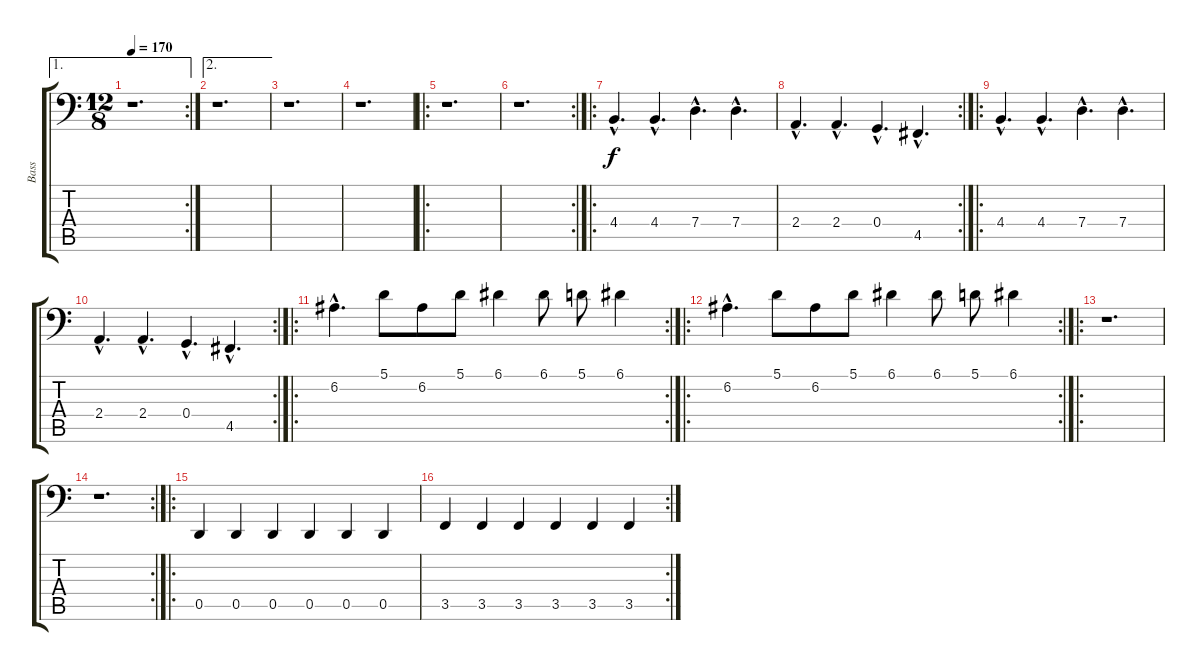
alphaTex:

\track ("Bass" "Bass") {instrument electricbasspick}
\staff {score tabs}
\tuning (A2 E2 C2 G1 D1 A0) {hide}
\ae 1
\rc 2
\ts (12 8)
\tempo 170
\clef f4
\ks c
r.1{d dy f} |
\ae 2
r.1{d} |
r.1{d} |
r.1{d} |
\ro
r.1{d} |
\rc 2
r.1{d} |
\ro
4.4{hac}.4{d} 4.4{hac}.4{d} 7.4{hac}.4{d} 7.4{hac}.4{d} |
\rc 2
2.4{hac}.4{d} 2.4{hac}.4{d} 0.4{hac}.4{d} 4.5{hac}.4{d} |
\ro
4.4{hac}.4{d} 4.4{hac}.4{d} 7.4{hac}.4{d} 7.4{hac}.4{d} |
\rc 2
2.4{hac}.4{d} 2.4{hac}.4{d} 0.4{hac}.4{d} 4.5{hac}.4{d} |
\ro
\rc 2
6.2{hac}.4{d} 5.1.8 6.2.8 5.1.8 6.1.4 6.1.8 5.1.8 6.1.4 |
\ro
\rc 2
6.2{hac}.4{d} 5.1.8 6.2.8 5.1.8 6.1.4 6.1.8 5.1.8 6.1.4 |
\ro
r.1{d} |
\rc 2
r.1{d} |
\ro
0.5.4 0.5.4 0.5.4 0.5.4 0.5.4 0.5.4 |
\rc 2
3.5.4 3.5.4 3.5.4 3.5.4 3.5.4 3.5.4
